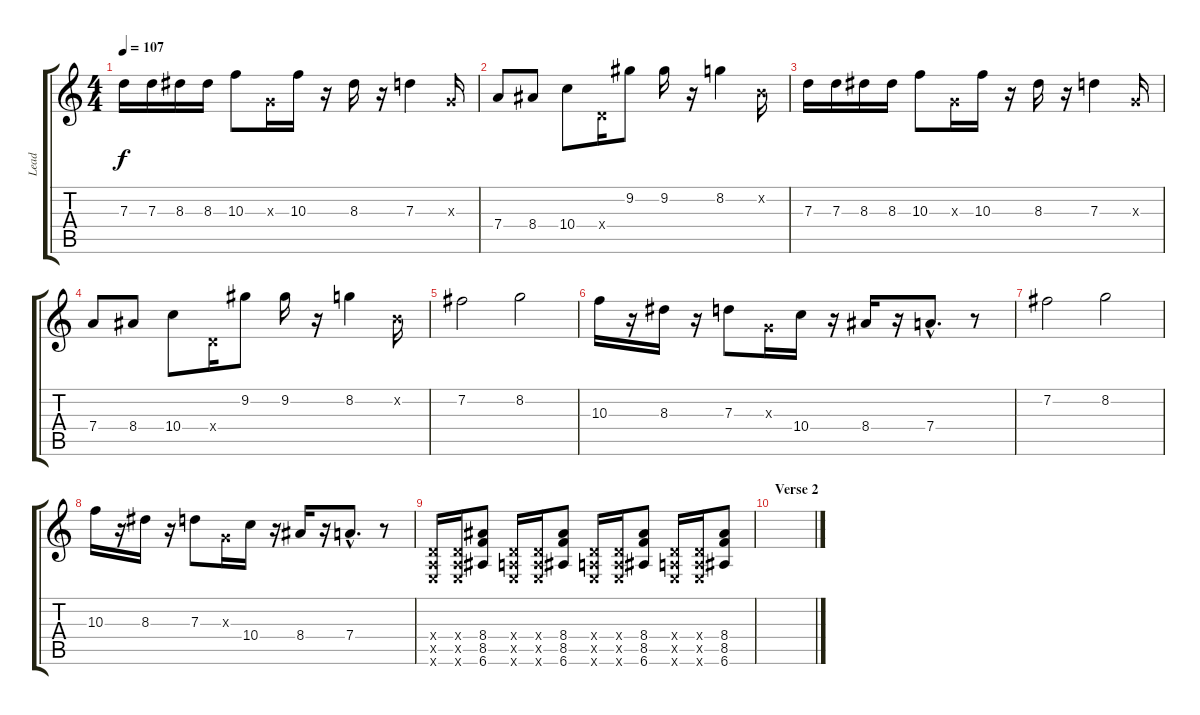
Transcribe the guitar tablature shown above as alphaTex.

\track ("Lead" "Lead") {instrument distortionguitar}
\staff {score tabs}
\tuning (E4 B3 G3 D3 A2 E2) {hide}
\ts (4 4)
\tempo 107
\clef g2
\ks c
7.3.16{dy f} 7.3.16 8.3.16 8.3.16 10.3.8 0.3{x}.16 10.3.16 r.16 8.3.16 r.16 7.3.4 0.3{x}.16 |
7.4.8 8.4.8 10.4.8 0.4{x}.16 9.2.8 9.2.16 r.16 8.2.4 0.2{x}.16 |
7.3.16 7.3.16 8.3.16 8.3.16 10.3.8 0.3{x}.16 10.3.16 r.16 8.3.16 r.16 7.3.4 0.3{x}.16 |
7.4.8 8.4.8 10.4.8 0.4{x}.16 9.2.8 9.2.16 r.16 8.2.4 0.2{x}.16 |
7.2.2 8.2.2 |
10.3.16 r.16 8.3.16 r.16 7.3.8 0.3{x}.16 10.4.16 r.16 8.4.16 r.16 7.4{hac}.8{d} r.8 |
7.2.2 8.2.2 |
10.3.16 r.16 8.3.16 r.16 7.3.8 0.3{x}.16 10.4.16 r.16 8.4.16 r.16 7.4{hac}.8{d} r.8 |
(0.4{x} 0.5{x} 0.6{x}).16 (0.4{x} 0.5{x} 0.6{x}).16 (8.4 8.5 6.6).8 (0.4{x} 0.5{x} 0.6{x}).16 (0.4{x} 0.5{x} 0.6{x}).16 (8.4 8.5 6.6).8 (0.4{x} 0.5{x} 0.6{x}).16 (0.4{x} 0.5{x} 0.6{x}).16 (8.4 8.5 6.6).8 (0.4{x} 0.5{x} 0.6{x}).16 (0.4{x} 0.5{x} 0.6{x}).16 (8.4 8.5 6.6).8 |
\section ("" "Verse 2")
